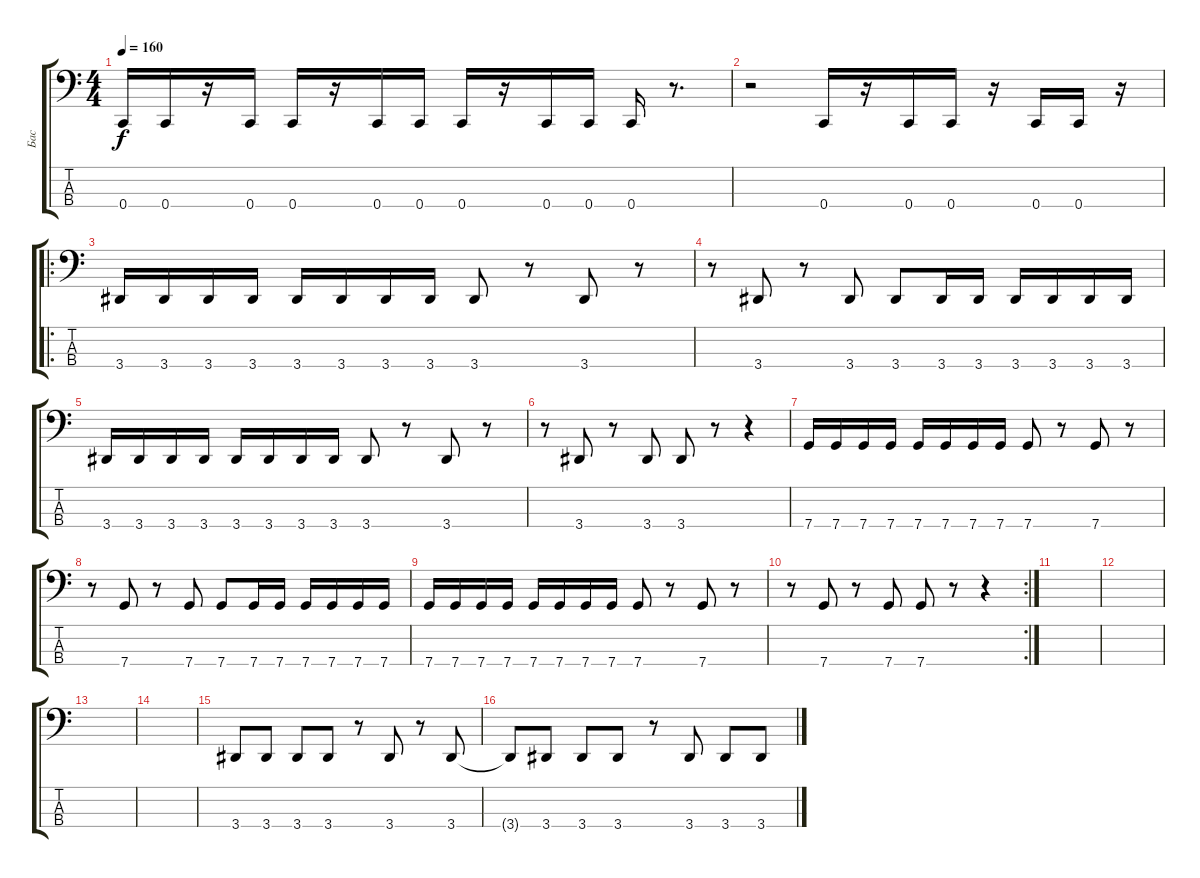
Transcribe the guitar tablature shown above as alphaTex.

\track ("Бас" "Бас") {instrument electricbassfinger}
\staff {score tabs}
\tuning (F2 C2 G1 C1) {hide}
\ts (4 4)
\tempo 160
\clef f4
\ks c
0.4.16{dy f} 0.4.16 r.16 0.4.16 0.4.16 r.16 0.4.16 0.4.16 0.4.16 r.16 0.4.16 0.4.16 0.4.16 r.8{d} |
r.2 0.4.16 r.16 0.4.16 0.4.16 r.16 0.4.16 0.4.16 r.16 |
\ro
3.4.16 3.4.16 3.4.16 3.4.16 3.4.16 3.4.16 3.4.16 3.4.16 3.4.8 r.8 3.4.8 r.8 |
r.8 3.4.8 r.8 3.4.8 3.4.8 3.4.16 3.4.16 3.4.16 3.4.16 3.4.16 3.4.16 |
3.4.16 3.4.16 3.4.16 3.4.16 3.4.16 3.4.16 3.4.16 3.4.16 3.4.8 r.8 3.4.8 r.8 |
r.8 3.4.8 r.8 3.4.8 3.4.8 r.8 r.4 |
7.4.16 7.4.16 7.4.16 7.4.16 7.4.16 7.4.16 7.4.16 7.4.16 7.4.8 r.8 7.4.8 r.8 |
r.8 7.4.8 r.8 7.4.8 7.4.8 7.4.16 7.4.16 7.4.16 7.4.16 7.4.16 7.4.16 |
7.4.16 7.4.16 7.4.16 7.4.16 7.4.16 7.4.16 7.4.16 7.4.16 7.4.8 r.8 7.4.8 r.8 |
\rc 2
r.8 7.4.8 r.8 7.4.8 7.4.8 r.8 r.4 |
|
|
|
|
3.4.8 3.4.8 3.4.8 3.4.8 r.8 3.4.8 r.8 3.4.8 |
3.4{t}.8 3.4.8 3.4.8 3.4.8 r.8 3.4.8 3.4.8 3.4.8
